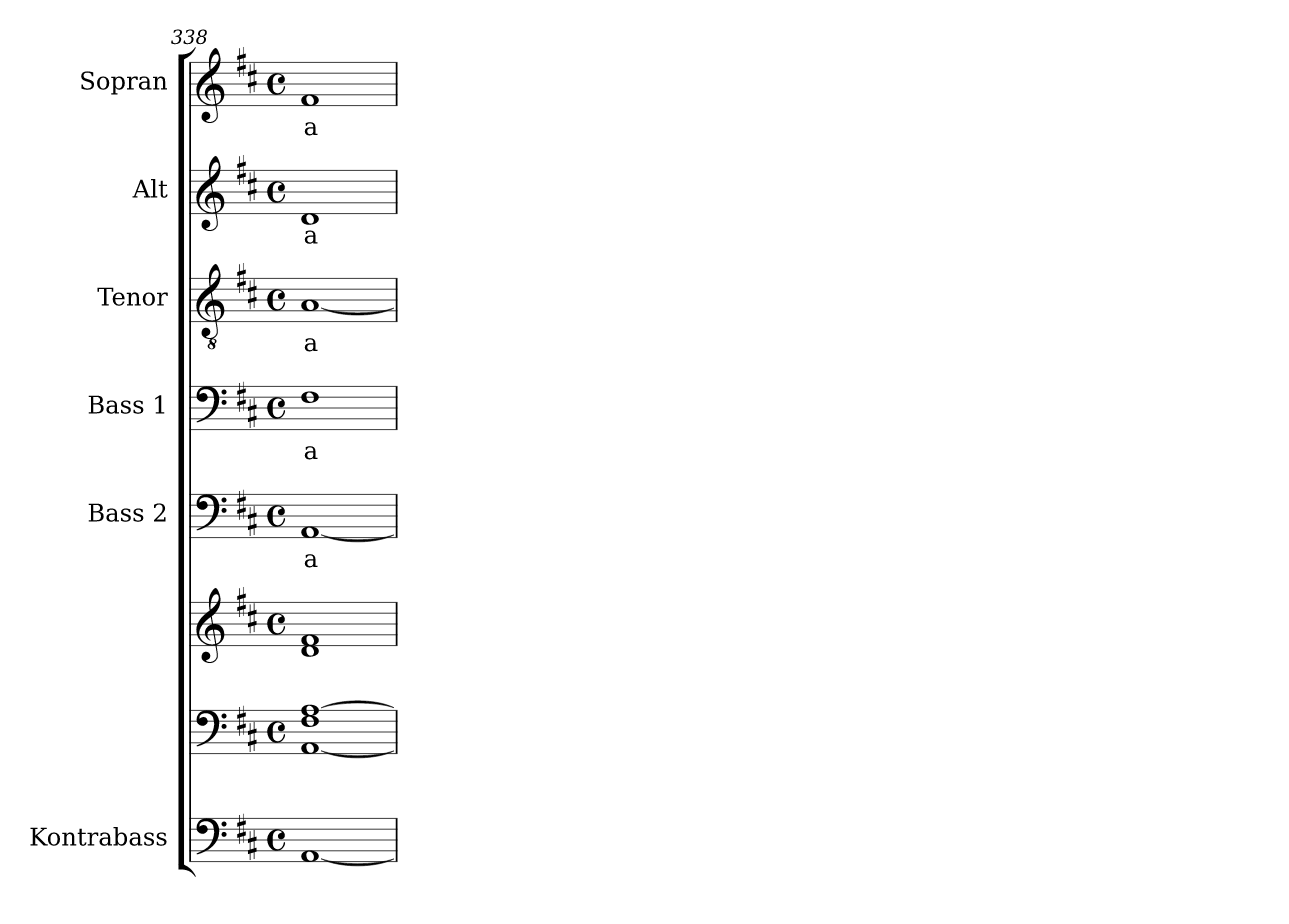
**kern	**kern	**kern	**kern	**text	**kern	**text	**kern	**text	**kern	**text	**kern	**text
*part7	*part6	*part6	*part5	*part5	*part4	*part4	*part3	*part3	*part2	*part2	*part1	*part1
*staff8	*staff7	*staff6	*staff5	*staff5	*staff4	*staff4	*staff3	*staff3	*staff2	*staff2	*staff1	*staff1
*I"Kontrabass	*	*	*I"Bass 2	*	*I"Bass 1	*	*I"Tenor	*	*I"Alt	*	*I"Sopran	*
*I'Kb.	*	*	*I'B. 2	*	*I'B. 1	*	*I'T.	*	*I'A.	*	*I'S.	*
*clefF4	*clefF4	*clefG2	*clefF4	*	*clefF4	*	*clefGv2	*	*clefG2	*	*clefG2	*
*ITrd7c12	*	*	*	*	*	*	*	*	*	*	*	*
*k[f#c#]	*k[f#c#]	*k[f#c#]	*k[f#c#]	*	*k[f#c#]	*	*k[f#c#]	*	*k[f#c#]	*	*k[f#c#]	*
*D:	*D:	*D:	*D:	*	*D:	*	*D:	*	*D:	*	*D:	*
*M4/4	*M4/4	*M4/4	*M4/4	*	*M4/4	*	*M4/4	*	*M4/4	*	*M4/4	*
*met(c)	*met(c)	*met(c)	*met(c)	*	*met(c)	*	*met(c)	*	*met(c)	*	*met(c)	*
=338	=338	=338	=338	=338	=338	=338	=338	=338	=338	=338	=338	=338
*	*^	*	*	*	*	*	*	*	*	*	*	*
!	!	!	!	!	!LO:LY:b	!	!LO:LY:b	!	!LO:LY:b	!	!LO:LY:b	!	!LO:LY:b
[1AAA	1F# [>1A	[<1AA	1d 1f#	[1AA	a-	1F#	a-	[1A	a-	1d	a-	1f#	a-
*	*v	*v	*	*	*	*	*	*	*	*	*	*	*
=	=	=	=	=	=	=	=	=	=	=	=	=
*-	*-	*-	*-	*-	*-	*-	*-	*-	*-	*-	*-	*-
